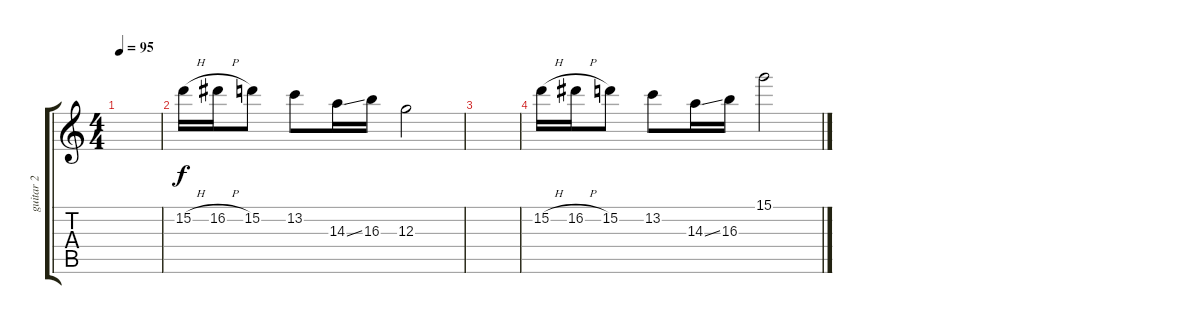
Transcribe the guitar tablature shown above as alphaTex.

\track ("guitar 2" "guitar 2") {instrument acousticguitarnylon}
\staff {score tabs}
\tuning (E4 B3 G3 D3 A2 E2) {hide}
\ts (4 4)
\tempo 95
\clef g2
\ks c
|
15.2{h}.16 16.2{h}.16 15.2.8 13.2.8 14.3{ss}.16 16.3.16 12.3.2 |
|
15.2{h}.16 16.2{h}.16 15.2.8 13.2.8 14.3{ss}.16 16.3.16 15.1.2
